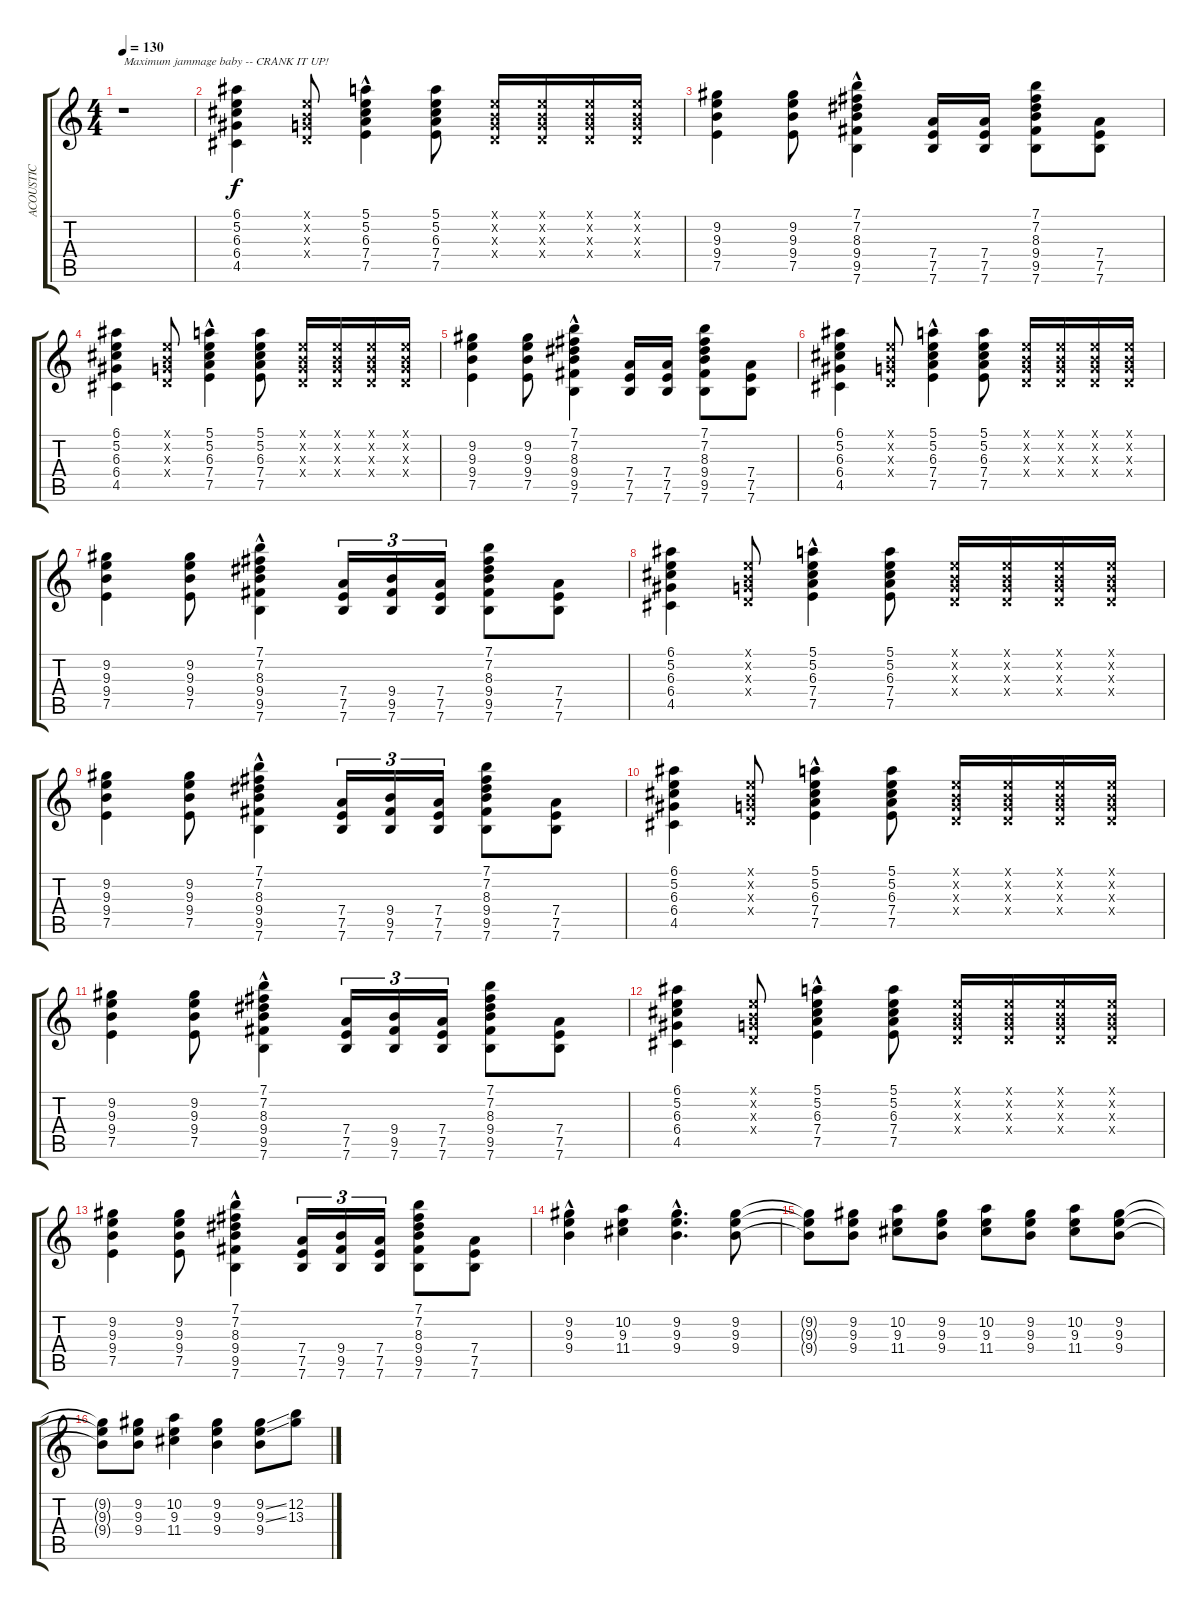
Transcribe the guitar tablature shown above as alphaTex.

\track ("ACOUSTIC" "ACOUSTIC") {instrument acousticguitarsteel}
\staff {score tabs}
\tuning (E4 B3 G3 D3 A2 E2) {hide}
\ts (4 4)
\tempo 130
\clef g2
\ks c
r.1{txt "Maximum jammage baby -- CRANK IT UP!" dy f instrument acousticguitarsteel} |
(6.1 5.2 6.3 6.4 4.5).4 (0.1{x} 0.2{x} 0.3{x} 0.4{x}).8 (5.1{hac} 5.2 6.3 7.4 7.5).4 (5.1 5.2 6.3 7.4 7.5).8 (0.1{x} 0.2{x} 0.3{x} 0.4{x}).16 (0.1{x} 0.2{x} 0.3{x} 0.4{x}).16 (0.1{x} 0.2{x} 0.3{x} 0.4{x}).16 (0.1{x} 0.2{x} 0.3{x} 0.4{x}).16 |
(9.2 9.3 9.4 7.5).4 (9.2 9.3 9.4 7.5).8 (7.1{hac} 7.2 8.3 9.4 9.5 7.6).4 (7.4 7.5 7.6).16 (7.4 7.5 7.6).16 (7.1 7.2 8.3 9.4 9.5 7.6).8 (7.4 7.5 7.6).8 |
(6.1 5.2 6.3 6.4 4.5).4 (0.1{x} 0.2{x} 0.3{x} 0.4{x}).8 (5.1{hac} 5.2 6.3 7.4 7.5).4 (5.1 5.2 6.3 7.4 7.5).8 (0.1{x} 0.2{x} 0.3{x} 0.4{x}).16 (0.1{x} 0.2{x} 0.3{x} 0.4{x}).16 (0.1{x} 0.2{x} 0.3{x} 0.4{x}).16 (0.1{x} 0.2{x} 0.3{x} 0.4{x}).16 |
(9.2 9.3 9.4 7.5).4 (9.2 9.3 9.4 7.5).8 (7.1{hac} 7.2 8.3 9.4 9.5 7.6).4 (7.4 7.5 7.6).16 (7.4 7.5 7.6).16 (7.1 7.2 8.3 9.4 9.5 7.6).8 (7.4 7.5 7.6).8 |
(6.1 5.2 6.3 6.4 4.5).4 (0.1{x} 0.2{x} 0.3{x} 0.4{x}).8 (5.1{hac} 5.2 6.3 7.4 7.5).4 (5.1 5.2 6.3 7.4 7.5).8 (0.1{x} 0.2{x} 0.3{x} 0.4{x}).16 (0.1{x} 0.2{x} 0.3{x} 0.4{x}).16 (0.1{x} 0.2{x} 0.3{x} 0.4{x}).16 (0.1{x} 0.2{x} 0.3{x} 0.4{x}).16 |
(9.2 9.3 9.4 7.5).4 (9.2 9.3 9.4 7.5).8 (7.1{hac} 7.2 8.3 9.4 9.5 7.6).4 (7.4 7.5 7.6).16{tu (3 2)} (9.4 9.5 7.6).16{tu (3 2)} (7.4 7.5 7.6).16{tu (3 2)} (7.1 7.2 8.3 9.4 9.5 7.6).8 (7.4 7.5 7.6).8 |
(6.1 5.2 6.3 6.4 4.5).4 (0.1{x} 0.2{x} 0.3{x} 0.4{x}).8 (5.1{hac} 5.2 6.3 7.4 7.5).4 (5.1 5.2 6.3 7.4 7.5).8 (0.1{x} 0.2{x} 0.3{x} 0.4{x}).16 (0.1{x} 0.2{x} 0.3{x} 0.4{x}).16 (0.1{x} 0.2{x} 0.3{x} 0.4{x}).16 (0.1{x} 0.2{x} 0.3{x} 0.4{x}).16 |
(9.2 9.3 9.4 7.5).4 (9.2 9.3 9.4 7.5).8 (7.1{hac} 7.2 8.3 9.4 9.5 7.6).4 (7.4 7.5 7.6).16{tu (3 2)} (9.4 9.5 7.6).16{tu (3 2)} (7.4 7.5 7.6).16{tu (3 2)} (7.1 7.2 8.3 9.4 9.5 7.6).8 (7.4 7.5 7.6).8 |
(6.1 5.2 6.3 6.4 4.5).4 (0.1{x} 0.2{x} 0.3{x} 0.4{x}).8 (5.1{hac} 5.2 6.3 7.4 7.5).4 (5.1 5.2 6.3 7.4 7.5).8 (0.1{x} 0.2{x} 0.3{x} 0.4{x}).16 (0.1{x} 0.2{x} 0.3{x} 0.4{x}).16 (0.1{x} 0.2{x} 0.3{x} 0.4{x}).16 (0.1{x} 0.2{x} 0.3{x} 0.4{x}).16 |
(9.2 9.3 9.4 7.5).4 (9.2 9.3 9.4 7.5).8 (7.1{hac} 7.2 8.3 9.4 9.5 7.6).4 (7.4 7.5 7.6).16{tu (3 2)} (9.4 9.5 7.6).16{tu (3 2)} (7.4 7.5 7.6).16{tu (3 2)} (7.1 7.2 8.3 9.4 9.5 7.6).8 (7.4 7.5 7.6).8 |
(6.1 5.2 6.3 6.4 4.5).4 (0.1{x} 0.2{x} 0.3{x} 0.4{x}).8 (5.1{hac} 5.2 6.3 7.4 7.5).4 (5.1 5.2 6.3 7.4 7.5).8 (0.1{x} 0.2{x} 0.3{x} 0.4{x}).16 (0.1{x} 0.2{x} 0.3{x} 0.4{x}).16 (0.1{x} 0.2{x} 0.3{x} 0.4{x}).16 (0.1{x} 0.2{x} 0.3{x} 0.4{x}).16 |
(9.2 9.3 9.4 7.5).4 (9.2 9.3 9.4 7.5).8 (7.1{hac} 7.2 8.3 9.4 9.5 7.6).4 (7.4 7.5 7.6).16{tu (3 2)} (9.4 9.5 7.6).16{tu (3 2)} (7.4 7.5 7.6).16{tu (3 2)} (7.1 7.2 8.3 9.4 9.5 7.6).8 (7.4 7.5 7.6).8 |
(9.2{hac} 9.3 9.4).4 (10.2 9.3 11.4).4 (9.2 9.3{hac} 9.4{hac}).4{d} (9.2 9.3 9.4).8 |
(9.2{t} 9.3{t} 9.4{t}).8 (9.2 9.3 9.4).8 (10.2 9.3 11.4).8 (9.2 9.3 9.4).8 (10.2 9.3 11.4).8 (9.2 9.3 9.4).8 (10.2 9.3 11.4).8 (9.2 9.3 9.4).8 |
(9.2{t} 9.3{t} 9.4{t}).8 (9.2 9.3 9.4).8 (10.2 9.3 11.4).4 (9.2 9.3 9.4).4 (9.2{ss} 9.3{ss} 9.4).8 (12.2 13.3).8
